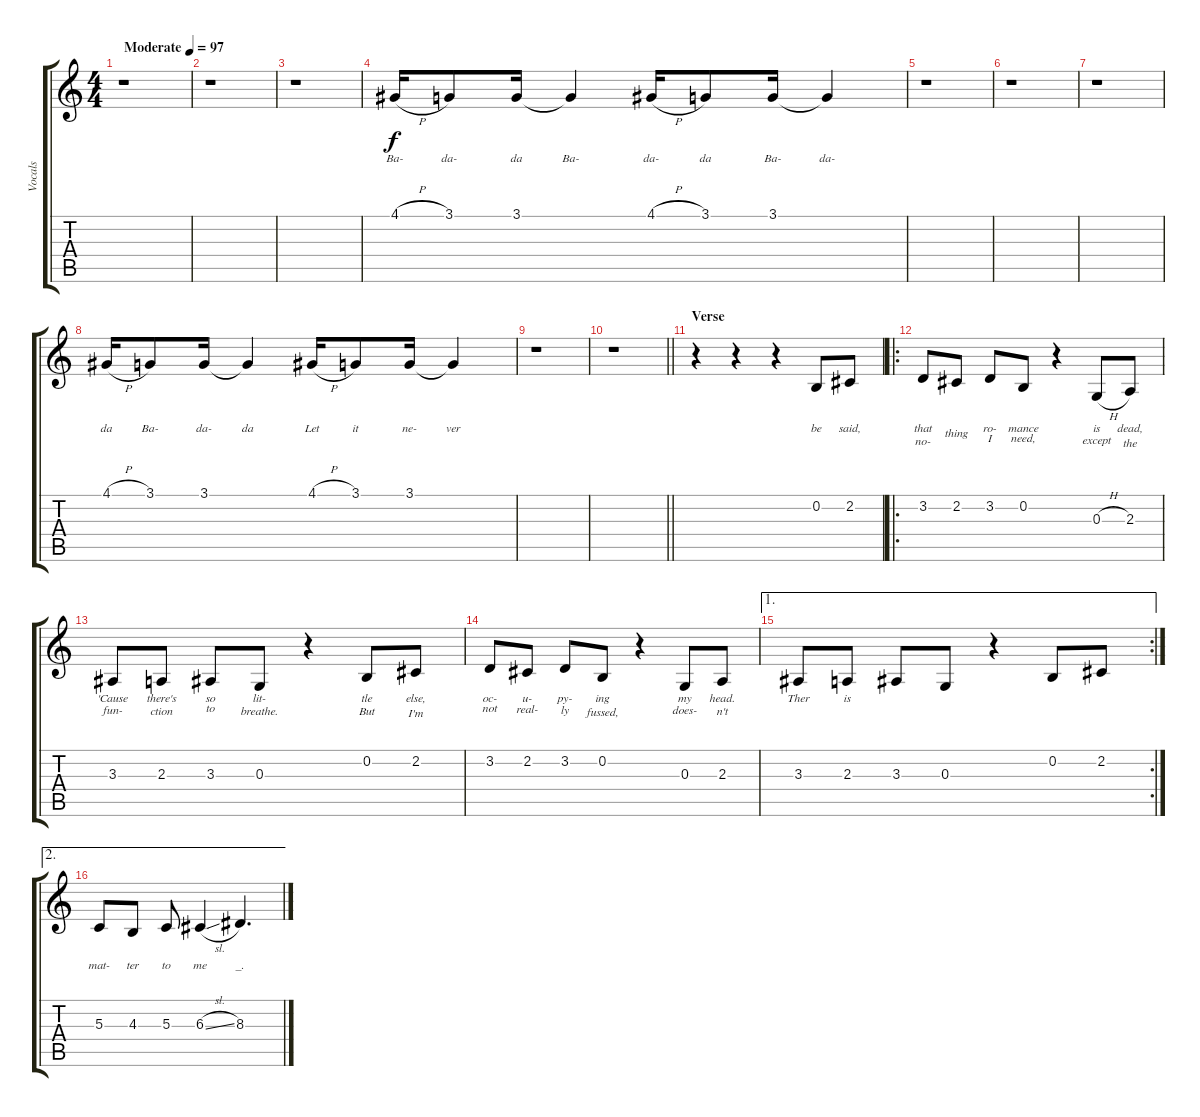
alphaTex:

\track ("Vocals" "Vocals") {instrument synthvoice}
\staff {score tabs}
\tuning (E4 B3 G3 D3 A2 E2) {hide}
\ts (4 4)
\tempo (97 "Moderate")
\clef g2
\ks c
r.1{dy f instrument synthvoice} |
r.1 |
r.1 |
4.1{h}.16{lyrics (0 "Ba-") lyrics (1 "") lyrics (2 "") lyrics (3 "") lyrics (4 "")} 3.1.8{lyrics (0 "da-") lyrics (1 "") lyrics (2 "") lyrics (3 "") lyrics (4 "")} 3.1.16{lyrics (0 "da") lyrics (1 "") lyrics (2 "") lyrics (3 "") lyrics (4 "")} 3.1{t}.4{lyrics (0 "Ba-") lyrics (1 "") lyrics (2 "") lyrics (3 "") lyrics (4 "")} 4.1{h}.16{lyrics (0 "da-") lyrics (1 "") lyrics (2 "") lyrics (3 "") lyrics (4 "")} 3.1.8{lyrics (0 "da") lyrics (1 "") lyrics (2 "") lyrics (3 "") lyrics (4 "")} 3.1.16{lyrics (0 "Ba-") lyrics (1 "") lyrics (2 "") lyrics (3 "") lyrics (4 "")} 3.1{t}.4{lyrics (0 "da-") lyrics (1 "") lyrics (2 "") lyrics (3 "") lyrics (4 "")} |
r.1 |
r.1 |
r.1 |
4.1{h}.16{lyrics (0 "da") lyrics (1 "") lyrics (2 "") lyrics (3 "") lyrics (4 "")} 3.1.8{lyrics (0 "Ba-") lyrics (1 "") lyrics (2 "") lyrics (3 "") lyrics (4 "")} 3.1.16{lyrics (0 "da-") lyrics (1 "") lyrics (2 "") lyrics (3 "") lyrics (4 "")} 3.1{t}.4{lyrics (0 "da") lyrics (1 "") lyrics (2 "") lyrics (3 "") lyrics (4 "")} 4.1{h}.16{lyrics (0 "Let") lyrics (1 "") lyrics (2 "") lyrics (3 "") lyrics (4 "")} 3.1.8{lyrics (0 "it") lyrics (1 "") lyrics (2 "") lyrics (3 "") lyrics (4 "")} 3.1.16{lyrics (0 "ne-") lyrics (1 "") lyrics (2 "") lyrics (3 "") lyrics (4 "")} 3.1{t}.4{lyrics (0 "ver") lyrics (1 "") lyrics (2 "") lyrics (3 "") lyrics (4 "")} |
r.1 |
\barLineRight lightlight
r.1 |
\section ("" "Verse")
r.4 r.4 r.4 0.2.8{lyrics (0 "be") lyrics (1 "") lyrics (2 "") lyrics (3 "") lyrics (4 "")} 2.2.8{lyrics (0 "said,") lyrics (1 "") lyrics (2 "") lyrics (3 "") lyrics (4 "")} |
\ro
3.2.8{lyrics (0 "that") lyrics (1 "no-") lyrics (2 "") lyrics (3 "") lyrics (4 "")} 2.2.8{lyrics (0 "") lyrics (1 "thing") lyrics (2 "") lyrics (3 "") lyrics (4 "")} 3.2.8{lyrics (0 "ro-") lyrics (1 "I") lyrics (2 "") lyrics (3 "") lyrics (4 "")} 0.2.8{lyrics (0 "mance") lyrics (1 "need,") lyrics (2 "") lyrics (3 "") lyrics (4 "")} r.4 0.3{h}.8{lyrics (0 "is") lyrics (1 "except") lyrics (2 "") lyrics (3 "") lyrics (4 "")} 2.3.8{lyrics (0 "dead,") lyrics (1 "the") lyrics (2 "") lyrics (3 "") lyrics (4 "")} |
3.3.8{lyrics (0 "'Cause") lyrics (1 "fun-") lyrics (2 "") lyrics (3 "") lyrics (4 "")} 2.3.8{lyrics (0 "there's") lyrics (1 "ction") lyrics (2 "") lyrics (3 "") lyrics (4 "")} 3.3.8{lyrics (0 "so") lyrics (1 "to") lyrics (2 "") lyrics (3 "") lyrics (4 "")} 0.3.8{lyrics (0 "lit-") lyrics (1 "breathe.") lyrics (2 "") lyrics (3 "") lyrics (4 "")} r.4 0.2.8{lyrics (0 "tle") lyrics (1 "But") lyrics (2 "") lyrics (3 "") lyrics (4 "")} 2.2.8{lyrics (0 "else,") lyrics (1 "I'm") lyrics (2 "") lyrics (3 "") lyrics (4 "")} |
3.2.8{lyrics (0 "oc-") lyrics (1 "not") lyrics (2 "") lyrics (3 "") lyrics (4 "")} 2.2.8{lyrics (0 "u-") lyrics (1 "real-") lyrics (2 "") lyrics (3 "") lyrics (4 "")} 3.2.8{lyrics (0 "py-") lyrics (1 "ly") lyrics (2 "") lyrics (3 "") lyrics (4 "")} 0.2.8{lyrics (0 "ing") lyrics (1 "fussed,") lyrics (2 "") lyrics (3 "") lyrics (4 "")} r.4 0.3.8{lyrics (0 "my") lyrics (1 "does-") lyrics (2 "") lyrics (3 "") lyrics (4 "")} 2.3.8{lyrics (0 "head.") lyrics (1 "n't") lyrics (2 "") lyrics (3 "") lyrics (4 "")} |
\ae 1
\rc 2
3.3.8{lyrics (0 "Ther") lyrics (1 "") lyrics (2 "") lyrics (3 "") lyrics (4 "")} 2.3.8{lyrics (0 "is") lyrics (1 "") lyrics (2 "") lyrics (3 "") lyrics (4 "")} 3.3.8{lyrics (0 "") lyrics (1 "") lyrics (2 "") lyrics (3 "") lyrics (4 "")} 0.3.8{lyrics (0 "") lyrics (1 "") lyrics (2 "") lyrics (3 "") lyrics (4 "")} r.4 0.2.8{lyrics (0 "") lyrics (1 "") lyrics (2 "") lyrics (3 "") lyrics (4 "")} 2.2.8{lyrics (0 "") lyrics (1 "") lyrics (2 "") lyrics (3 "") lyrics (4 "")} |
\ae 2
5.3.8{lyrics (0 "") lyrics (1 "mat-") lyrics (2 "") lyrics (3 "") lyrics (4 "")} 4.3.8{lyrics (0 "") lyrics (1 "ter") lyrics (2 "") lyrics (3 "") lyrics (4 "")} 5.3.8{lyrics (0 "") lyrics (1 "to") lyrics (2 "") lyrics (3 "") lyrics (4 "")} 6.3{sl}.4{lyrics (0 "") lyrics (1 "me") lyrics (2 "") lyrics (3 "") lyrics (4 "")} 8.3.4{d lyrics (0 "") lyrics (1 "_.") lyrics (2 "") lyrics (3 "") lyrics (4 "")}
